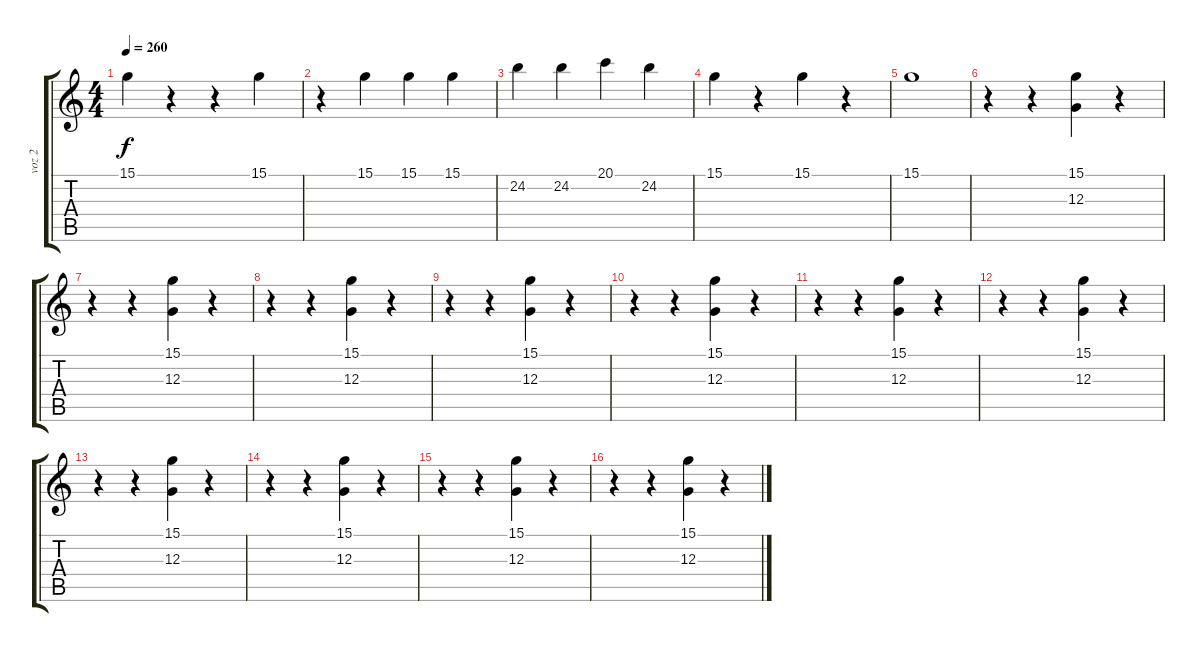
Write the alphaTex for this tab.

\track ("voz 2" "voz 2") {instrument lead6voice}
\staff {score tabs}
\tuning (E4 B3 G3 D3 A2 E2) {hide}
\ts (4 4)
\tempo 260
\clef g2
\ks c
15.1.4{dy f} r.4 r.4 15.1.4 |
r.4 15.1.4 15.1.4 15.1.4 |
24.2.4 24.2.4 20.1.4 24.2.4 |
15.1.4 r.4 15.1.4 r.4 |
15.1.1 |
r.4 r.4 (15.1 12.3).4 r.4 |
r.4 r.4 (15.1 12.3).4 r.4 |
r.4 r.4 (15.1 12.3).4 r.4 |
r.4 r.4 (15.1 12.3).4 r.4 |
r.4 r.4 (15.1 12.3).4 r.4 |
r.4 r.4 (15.1 12.3).4 r.4 |
r.4 r.4 (15.1 12.3).4 r.4 |
r.4 r.4 (15.1 12.3).4 r.4 |
r.4 r.4 (15.1 12.3).4 r.4 |
r.4 r.4 (15.1 12.3).4 r.4 |
r.4 r.4 (15.1 12.3).4 r.4
